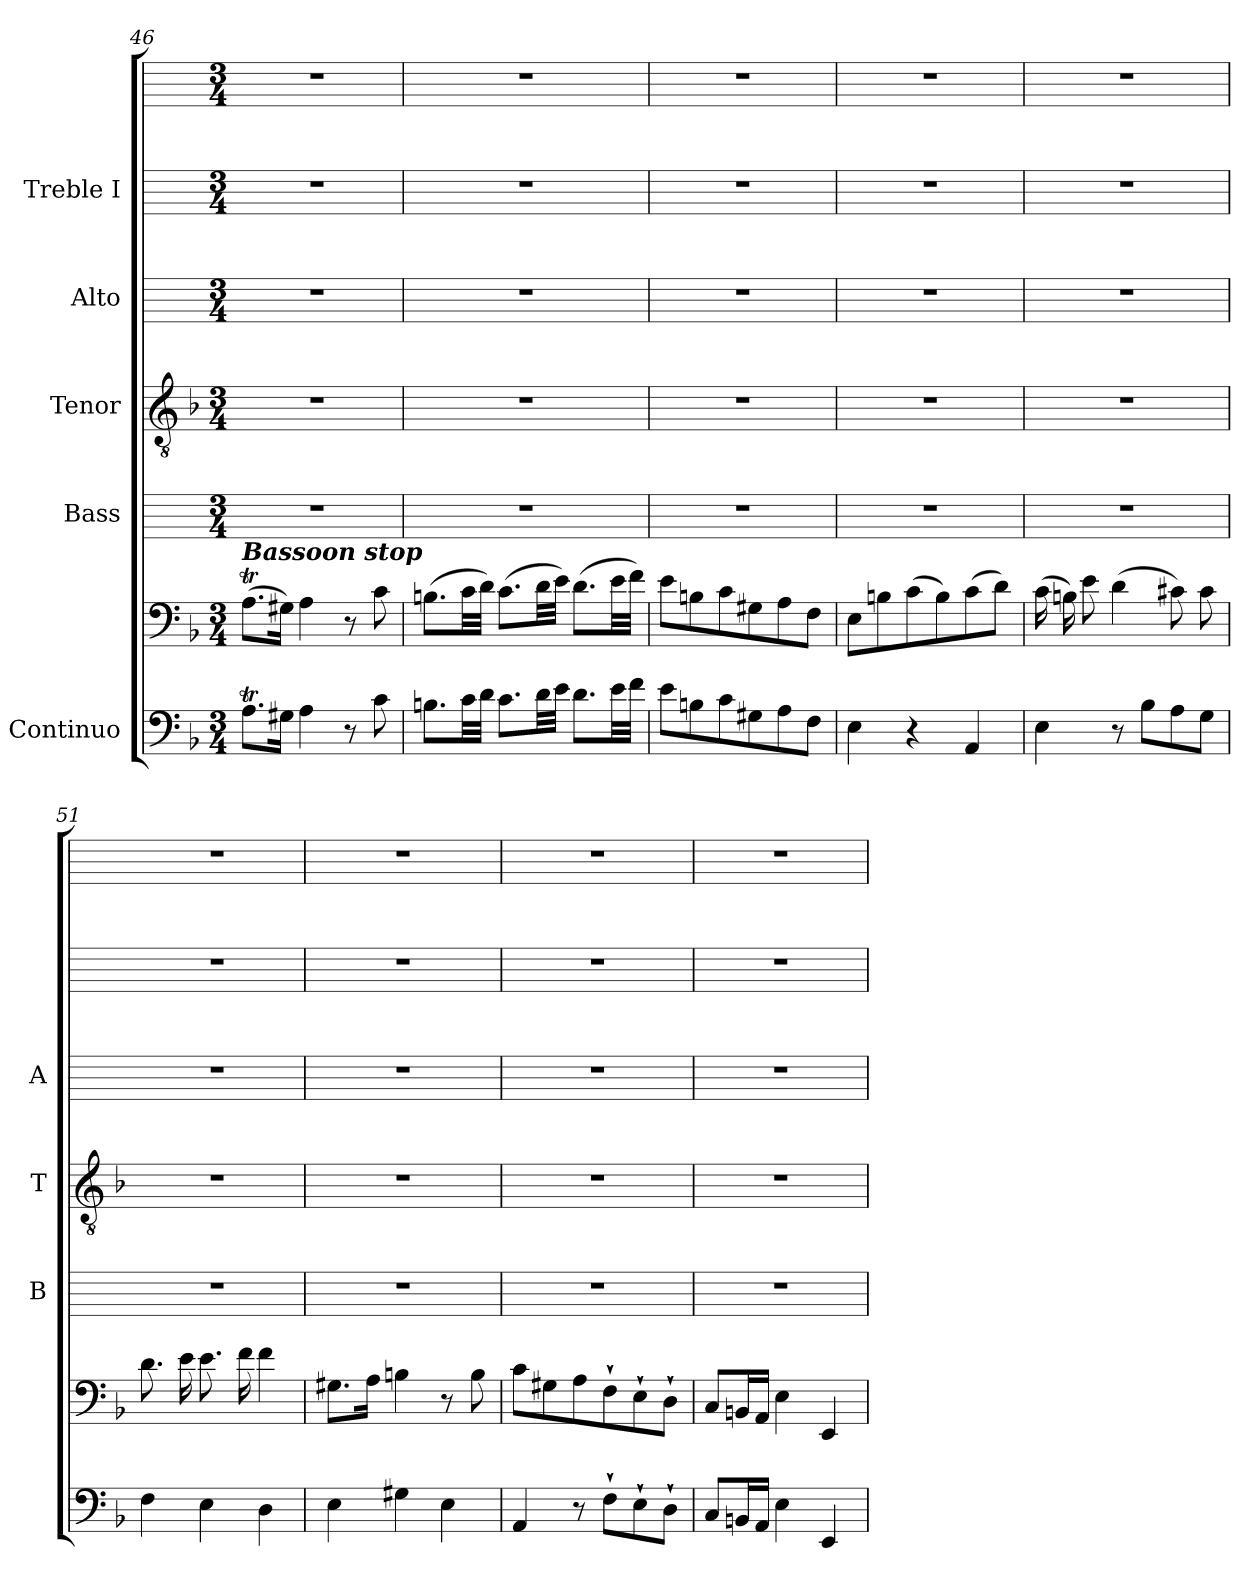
**kern	**kern	**kern	**kern	**kern	**kern	**kern
*part5	*part5	*part4	*part3	*part2	*part1	*part1
*staff7	*staff6	*staff5	*staff4	*staff3	*staff2	*staff1
*I"Continuo	*	*I"Bass	*I"Tenor	*I"Alto	*I"Treble I	*
*	*	*I'B	*I'T	*I'A	*	*
!!LO:LB:g=z
*clefF4	*clefF4	*	*clefGv2	*	*	*
*k[b-]	*k[b-]	*	*k[b-]	*	*	*
*F:	*F:	*	*F:	*	*	*
*M3/4	*M3/4	*M3/4	*M3/4	*M3/4	*M3/4	*M3/4
=46	=46	=46	=46	=46	=46	=46
!	!LO:TX:a:Bi:t=Bassoon stop	!	!	!	!	!
8.AtL	(>8.AtL	2.r	2.r	2.r	2.r	2.r
16G#XJ	16G#XJ)	.	.	.	.	.
4A	4A	.	.	.	.	.
8r	8r	.	.	.	.	.
8c	8c	.	.	.	.	.
=47	=47	=47	=47	=47	=47	=47
8.BnL	(>8.BnL	2.r	2.r	2.r	2.r	2.r
32cLL	32cLL	.	.	.	.	.
32dJJJ	32dJJJ)	.	.	.	.	.
8.cL	(>8.cL	.	.	.	.	.
32dLL	32dLL	.	.	.	.	.
32eJJJ	32eJJJ)	.	.	.	.	.
8.dL	(>8.dL	.	.	.	.	.
32eLL	32eLL	.	.	.	.	.
32fJJJ	32fJJJ)	.	.	.	.	.
=48	=48	=48	=48	=48	=48	=48
8eL	8eL	2.r	2.r	2.r	2.r	2.r
8Bn	8Bn	.	.	.	.	.
8c	8c	.	.	.	.	.
8G#X	8G#X	.	.	.	.	.
8A	8A	.	.	.	.	.
8FJ	8FJ	.	.	.	.	.
=49	=49	=49	=49	=49	=49	=49
4E	8EL	2.r	2.r	2.r	2.r	2.r
.	8Bn	.	.	.	.	.
4r	(>8c	.	.	.	.	.
.	8B)	.	.	.	.	.
4AA	(>8c	.	.	.	.	.
.	8dJ)	.	.	.	.	.
=50	=50	=50	=50	=50	=50	=50
4E	(>16cLL	2.r	2.r	2.r	2.r	2.r
.	16Bn)	.	.	.	.	.
.	8eJ	.	.	.	.	.
8r	(>4d	.	.	.	.	.
8B-L	.	.	.	.	.	.
8A	8c#XL)	.	.	.	.	.
8GJ	8c#J	.	.	.	.	.
=51	=51	=51	=51	=51	=51	=51
4F	8.dL	2.r	2.r	2.r	2.r	2.r
.	16eL	.	.	.	.	.
4E	8.e	.	.	.	.	.
.	16fJ	.	.	.	.	.
4D	4f	.	.	.	.	.
=52	=52	=52	=52	=52	=52	=52
4E	8.G#XL	2.r	2.r	2.r	2.r	2.r
.	16AJ	.	.	.	.	.
4G#X	4Bn	.	.	.	.	.
4E	8r	.	.	.	.	.
.	8B	.	.	.	.	.
=53	=53	=53	=53	=53	=53	=53
4AA	8cL	2.r	2.r	2.r	2.r	2.r
.	8G#X	.	.	.	.	.
8r	8A	.	.	.	.	.
8F`L	8F`	.	.	.	.	.
8E`	8E`	.	.	.	.	.
8D`J	8D`J	.	.	.	.	.
=54	=54	=54	=54	=54	=54	=54
8CL	8CL	2.r	2.r	2.r	2.r	2.r
16BBnL	16BBnL	.	.	.	.	.
16AAJJ	16AAJJ	.	.	.	.	.
4E	4E	.	.	.	.	.
4EE	4EE	.	.	.	.	.
=	=	=	=	=	=	=
*-	*-	*-	*-	*-	*-	*-
